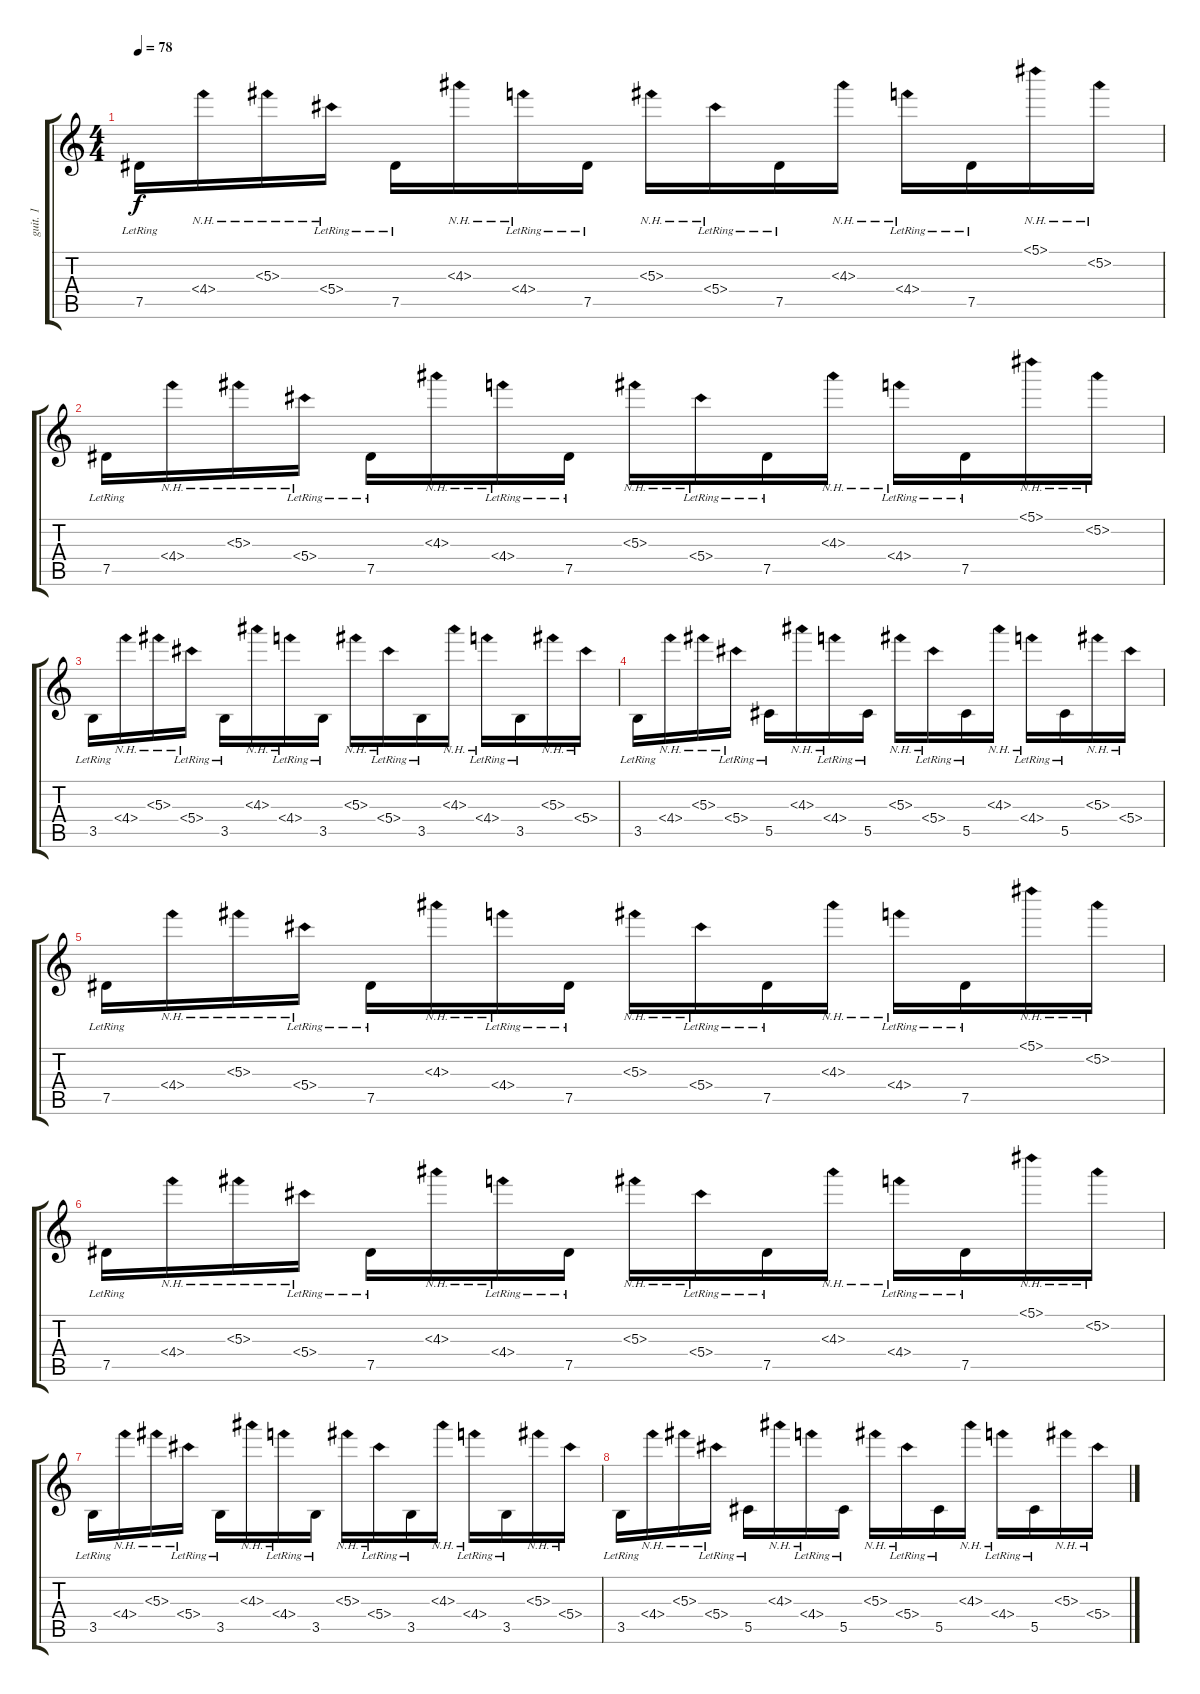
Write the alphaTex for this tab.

\track ("guit. 1" "guit. 1") {instrument distortionguitar}
\staff {score tabs}
\tuning (Eb4 Bb3 Gb3 Db3 Ab2 Eb2) {hide}
\ts (4 4)
\tempo 78
\clef g2
\ks c
7.5{lr}.16{dy f} 4.4{nh}.16 5.3{nh}.16 5.4{nh lr}.16 7.5{lr}.16 4.3{nh}.16 4.4{nh lr}.16 7.5{lr}.16 5.3{nh}.16 5.4{nh lr}.16 7.5{lr}.16 4.3{nh}.16 4.4{nh lr}.16 7.5{lr}.16 5.1{nh}.16 5.2{nh}.16 |
7.5{lr}.16 4.4{nh}.16 5.3{nh}.16 5.4{nh lr}.16 7.5{lr}.16 4.3{nh}.16 4.4{nh lr}.16 7.5{lr}.16 5.3{nh}.16 5.4{nh lr}.16 7.5{lr}.16 4.3{nh}.16 4.4{nh lr}.16 7.5{lr}.16 5.1{nh}.16 5.2{nh}.16 |
3.5{lr}.16 4.4{nh}.16 5.3{nh}.16 5.4{nh lr}.16 3.5{lr}.16 4.3{nh}.16 4.4{nh lr}.16 3.5{lr}.16 5.3{nh}.16 5.4{nh lr}.16 3.5{lr}.16 4.3{nh}.16 4.4{nh lr}.16 3.5{lr}.16 5.3{nh}.16 5.4{nh}.16 |
3.5{lr}.16 4.4{nh}.16 5.3{nh}.16 5.4{nh lr}.16 5.5{lr}.16 4.3{nh}.16 4.4{nh lr}.16 5.5{lr}.16 5.3{nh}.16 5.4{nh lr}.16 5.5{lr}.16 4.3{nh}.16 4.4{nh lr}.16 5.5{lr}.16 5.3{nh}.16 5.4{nh}.16 |
7.5{lr}.16 4.4{nh}.16 5.3{nh}.16 5.4{nh lr}.16 7.5{lr}.16 4.3{nh}.16 4.4{nh lr}.16 7.5{lr}.16 5.3{nh}.16 5.4{nh lr}.16 7.5{lr}.16 4.3{nh}.16 4.4{nh lr}.16 7.5{lr}.16 5.1{nh}.16 5.2{nh}.16 |
7.5{lr}.16 4.4{nh}.16 5.3{nh}.16 5.4{nh lr}.16 7.5{lr}.16 4.3{nh}.16 4.4{nh lr}.16 7.5{lr}.16 5.3{nh}.16 5.4{nh lr}.16 7.5{lr}.16 4.3{nh}.16 4.4{nh lr}.16 7.5{lr}.16 5.1{nh}.16 5.2{nh}.16 |
3.5{lr}.16 4.4{nh}.16 5.3{nh}.16 5.4{nh lr}.16 3.5{lr}.16 4.3{nh}.16 4.4{nh lr}.16 3.5{lr}.16 5.3{nh}.16 5.4{nh lr}.16 3.5{lr}.16 4.3{nh}.16 4.4{nh lr}.16 3.5{lr}.16 5.3{nh}.16 5.4{nh}.16 |
3.5{lr}.16 4.4{nh}.16 5.3{nh}.16 5.4{nh lr}.16 5.5{lr}.16 4.3{nh}.16 4.4{nh lr}.16 5.5{lr}.16 5.3{nh}.16 5.4{nh lr}.16 5.5{lr}.16 4.3{nh}.16 4.4{nh lr}.16 5.5{lr}.16 5.3{nh}.16 5.4{nh}.16
